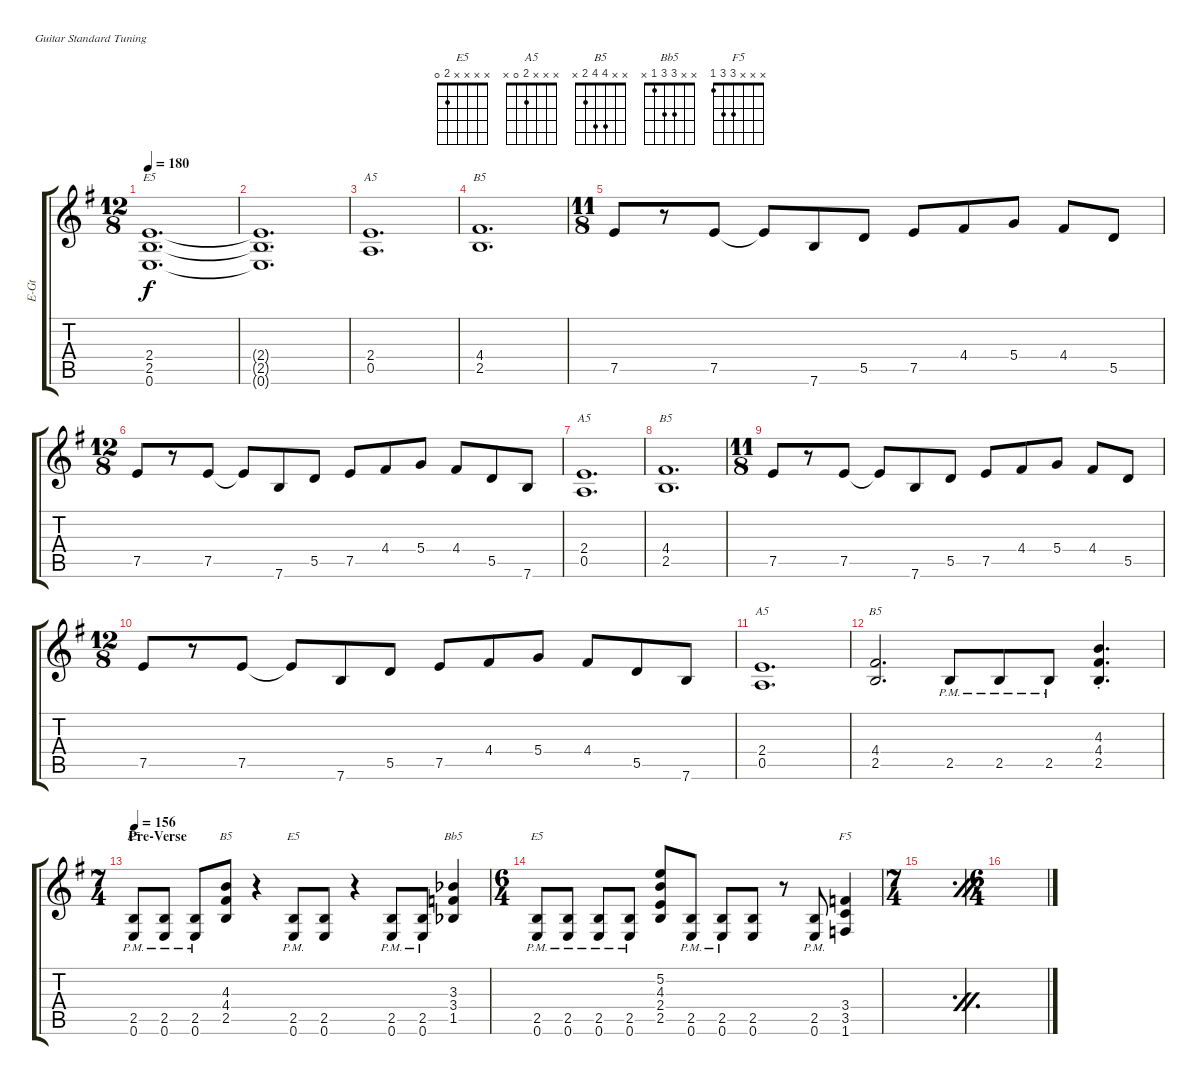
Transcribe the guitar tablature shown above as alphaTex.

\defaultSystemsLayout 4
\bracketExtendMode groupsimilarinstruments
\otherSystemsTrackNameOrientation horizontal
\track ("Rhythm Guitar II" "E-Gt") {multiBarRest instrument distortionguitar}
\staff {score tabs}
\tuning (E4 B3 G3 D3 A2 E2)
\chord ("E5" x x x 2 2 0) {showfingering false barre 2}
\chord ("A5" x x x 2 0 x) {showfingering false}
\chord ("B5" x x x 4 2 x) {showfingering false}
\chord ("E5" x x x x 2 0) {showfingering false}
\chord ("B5" x x 4 4 2 x) {showfingering false}
\chord ("Bb5" x x 3 3 1 x) {showfingering false}
\chord ("F5" x x x 3 3 1) {showfingering false}
\ts (12 8)
\tempo 180
\clef g2
\ks g
(2.4{acc forcenatural} 2.5{acc forcenatural} 0.6{acc forcenatural}).1{d ch "E5" dy f beam Up} |
(0.6{t acc forcenatural} 2.4{t acc forcenatural} 2.5{t acc forcenatural}).1{d beam Up} |
(0.5{acc forcenatural} 2.4{acc forcenatural}).1{d ch "A5" beam Up} |
(2.5{acc forcenatural} 4.4{acc #}).1{d ch "B5" beam Up} |
\ts (11 8)
\beaming (8 3 3 3 2)
7.5{acc forcenatural}.8{beam Up} r.8{beam Up} 7.5{acc forcenatural}.8{beam Up} 7.5{t acc forcenatural}.8{beam Up} 7.6{acc forcenatural}.8{beam Up} 5.5{acc forcenatural}.8{beam Up} 7.5{acc forcenatural}.8{beam Up} 4.4{acc #}.8{beam Up} 5.4{acc forcenatural}.8{beam Up} 4.4{acc #}.8{beam Up} 5.5{acc forcenatural}.8{beam Up} |
\ts (12 8)
\beaming (8 3 3 3 3)
7.5{acc forcenatural}.8{beam Up} r.8{beam Up} 7.5{acc forcenatural}.8{beam Up} 7.5{t acc forcenatural}.8{beam Up} 7.6{acc forcenatural}.8{beam Up} 5.5{acc forcenatural}.8{beam Up} 7.5{acc forcenatural}.8{beam Up} 4.4{acc #}.8{beam Up} 5.4{acc forcenatural}.8{beam Up} 4.4{acc #}.8{beam Up} 5.5{acc forcenatural}.8{beam Up} 7.6{acc forcenatural}.8{beam Up} |
(0.5{acc forcenatural} 2.4{acc forcenatural}).1{d ch "A5" beam Up} |
(2.5{acc forcenatural} 4.4{acc #}).1{d ch "B5" beam Up} |
\ts (11 8)
\beaming (8 3 3 3 3)
7.5{acc forcenatural}.8{beam Up} r.8{beam Up} 7.5{acc forcenatural}.8{beam Up} 7.5{t acc forcenatural}.8{beam Up} 7.6{acc forcenatural}.8{beam Up} 5.5{acc forcenatural}.8{beam Up} 7.5{acc forcenatural}.8{beam Up} 4.4{acc #}.8{beam Up} 5.4{acc forcenatural}.8{beam Up} 4.4{acc #}.8{beam Up} 5.5{acc forcenatural}.8{beam Up} |
\ts (12 8)
\beaming (8 3 3 3 3)
7.5{acc forcenatural}.8{beam Up} r.8{beam Up} 7.5{acc forcenatural}.8{beam Up} 7.5{t acc forcenatural}.8{beam Up} 7.6{acc forcenatural}.8{beam Up} 5.5{acc forcenatural}.8{beam Up} 7.5{acc forcenatural}.8{beam Up} 4.4{acc #}.8{beam Up} 5.4{acc forcenatural}.8{beam Up} 4.4{acc #}.8{beam Up} 5.5{acc forcenatural}.8{beam Up} 7.6{acc forcenatural}.8{beam Up} |
(0.5{acc forcenatural} 2.4{acc forcenatural}).1{d ch "A5" beam Up} |
(2.5{acc forcenatural} 4.4{acc #}).2{d ch "B5" beam Up} 2.5{pm acc forcenatural}.8{beam Up} 2.5{pm acc forcenatural}.8{beam Up} 2.5{pm acc forcenatural}.8{beam Up} (2.5{st acc forcenatural} 4.4{st acc #} 4.3{st acc forcenatural}).4{d beam Up} |
\ts (7 4)
\beaming (8 2 2 2 2 2 2 2)
\section ("" "Pre-Verse")
\tempo (156 0.00625)
(0.6{pm acc forcenatural} 2.5{pm acc forcenatural}).8{ch "E5" beam Up} (0.6{pm acc forcenatural} 2.5{pm acc forcenatural}).8{beam Up} (0.6{pm acc forcenatural} 2.5{pm acc forcenatural}).8{beam Up} (2.5{acc forcenatural} 4.4{acc #} 4.3{acc forcenatural}).8{ch "B5" beam Up} r.4{beam Up} (0.6{pm acc forcenatural} 2.5{pm acc forcenatural}).8{ch "E5" beam Up} (0.6{acc forcenatural} 2.5{acc forcenatural}).8{beam Up} r.4{beam Up} (0.6{pm acc forcenatural} 2.5{pm acc forcenatural}).8{beam Up} (0.6{pm acc forcenatural} 2.5{pm acc forcenatural}).8{beam Up} (1.5{acc b} 3.4{acc forcenatural} 3.3{acc b}).4{ch "Bb5" beam Up} |
\ts (6 4)
\beaming (8 2 2 2 2 2 2 2)
(0.6{pm acc forcenatural} 2.5{pm acc forcenatural}).8{ch "E5" beam Up} (0.6{pm acc forcenatural} 2.5{pm acc forcenatural}).8{beam Up} (0.6{pm acc forcenatural} 2.5{pm acc forcenatural}).8{beam Up} (0.6{pm acc forcenatural} 2.5{pm acc forcenatural}).8{beam Up} (2.4{acc forcenatural} 2.5{acc forcenatural} 4.3{acc forcenatural} 5.2{acc forcenatural}).8{beam Up} (0.6{pm acc forcenatural} 2.5{pm acc forcenatural}).8{beam Up} (0.6{pm acc forcenatural} 2.5{pm acc forcenatural}).8{beam Up} (2.5{acc forcenatural} 0.6{acc forcenatural}).8{beam Up} r.8{beam Up} (0.6{pm acc forcenatural} 2.5{pm acc forcenatural}).8{beam Up} (1.6{acc forcenatural} 3.5{acc forcenatural} 3.4{acc forcenatural}).4{ch "F5" beam Up} |
\ts (7 4)
\beaming (8 2 2 2 2 2 2 2)
\simile firstofdouble
|
\ts (6 4)
\beaming (8 2 2 2 2 2 2 2)
\simile secondofdouble
